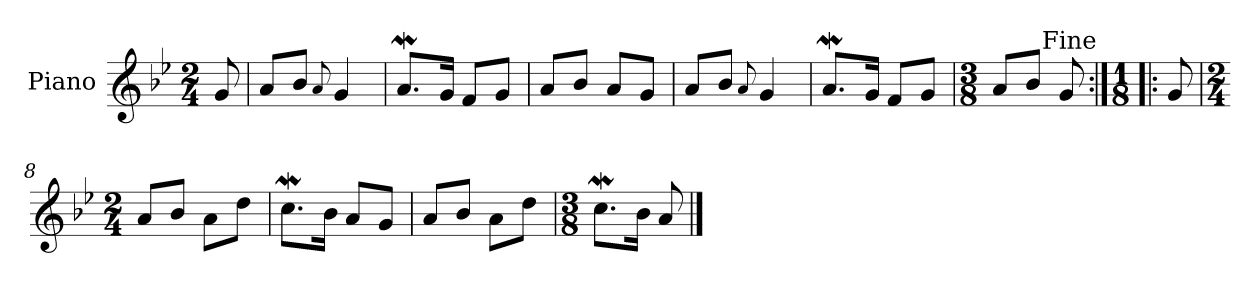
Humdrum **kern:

**kern
*part1
*staff1
*I"Piano
*I'Pno.
*clefG2
*k[b-e-]
*M2/4
=
8g/
=1
8a/L
8b-/J
8qqa/
4g/
=2
8.aW/L
16g/Jk
8f/L
8g/J
=3
8a/L
8b-/J
8a/L
8g/J
=4
8a/L
8b-/J
8qqa/
4g/
=5
8.aW/L
16g/Jk
8f/L
8g/J
=6
*M3/8
8a/L
8b-/J
8g/
!LO:TX:a:rj:t=Fine
=7:|!|:
*M1/8
8g/
=8
*M2/4
8a/L
8b-/J
8a\L
8dd\J
!!LO:LB:g=z
=9
8.ccW\L
16b-\Jk
8a/L
8g/J
=10
8a/L
8b-/J
8a\L
8dd\J
=11
*M3/8
8.ccW\L
16b-\Jk
8a/
==
*-
